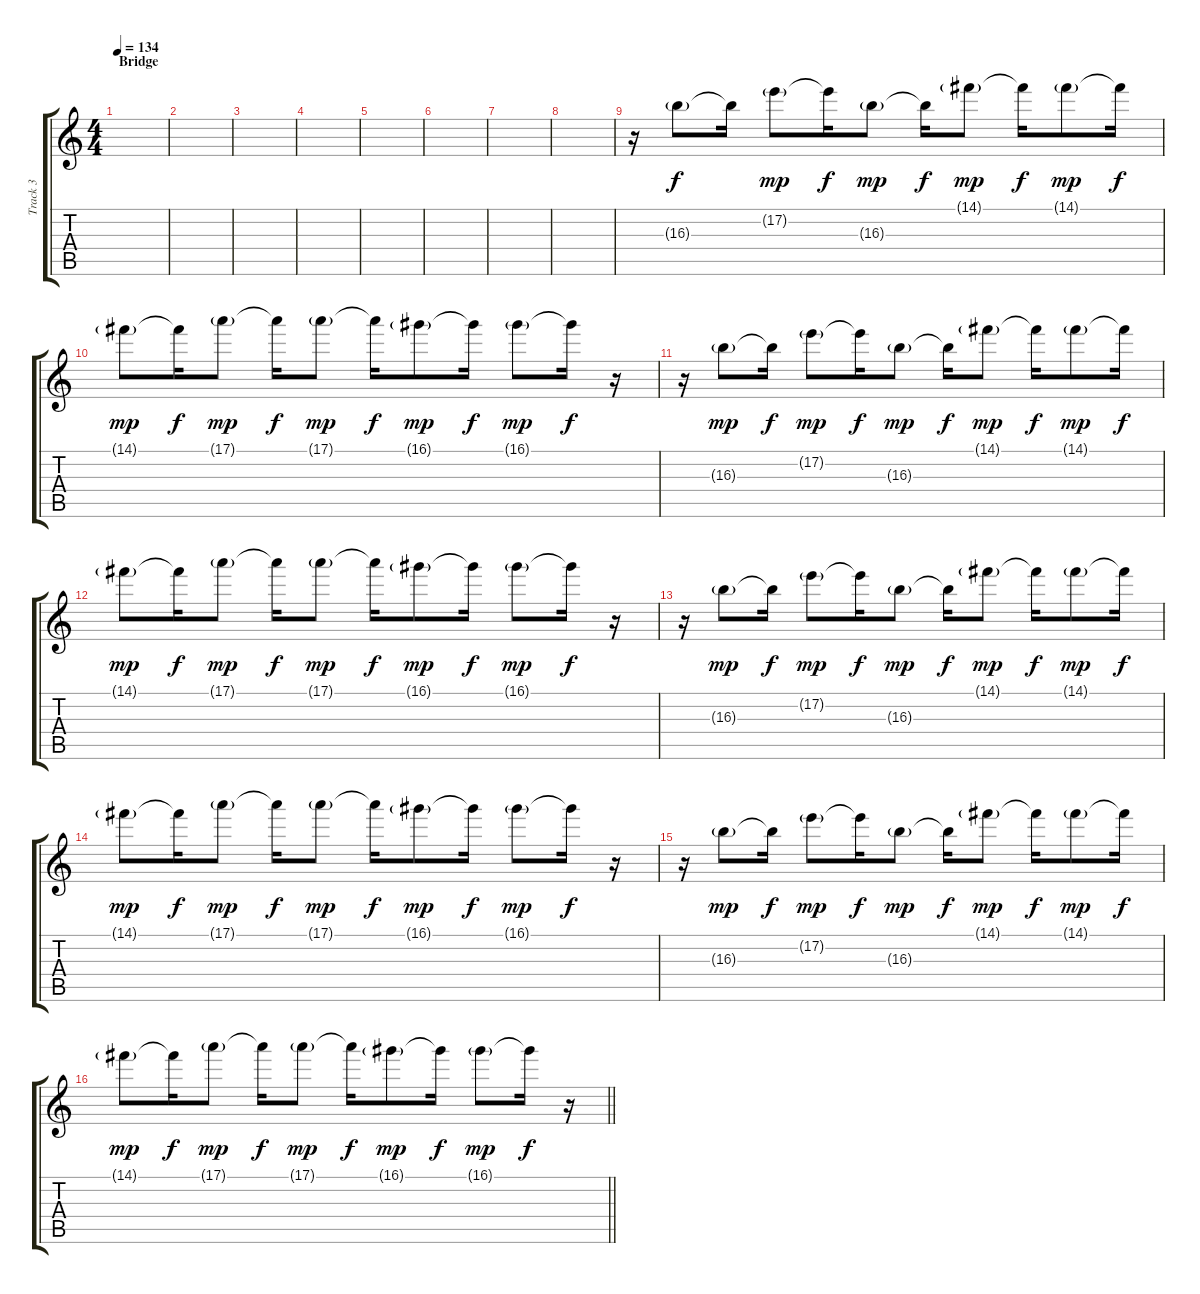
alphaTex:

\track ("Track 3" "Track 3") {instrument overdrivenguitar}
\staff {score tabs}
\tuning (E4 B3 G3 D3 A2 E2) {hide}
\ts (4 4)
\section ("" "Bridge")
\tempo 134
\clef g2
\ks c
|
|
|
|
|
|
|
|
r.16 16.3{g}.8 16.3{t}.16{dy f} 17.2{g}.8{dy mp} 17.2{t}.16{dy f} 16.3{g}.8{dy mp} 16.3{t}.16{dy f} 14.1{g}.8{dy mp} 14.1{t}.16{dy f} 14.1{g}.8{dy mp} 14.1{t}.16{dy f} |
14.1{g}.8{dy mp} 14.1{t}.16{dy f} 17.1{g}.8{dy mp} 17.1{t}.16{dy f} 17.1{g}.8{dy mp} 17.1{t}.16{dy f} 16.1{g}.8{dy mp} 16.1{t}.16{dy f} 16.1{g}.8{dy mp} 16.1{t}.16{dy f} r.16 |
r.16 16.3{g}.8{dy mp} 16.3{t}.16{dy f} 17.2{g}.8{dy mp} 17.2{t}.16{dy f} 16.3{g}.8{dy mp} 16.3{t}.16{dy f} 14.1{g}.8{dy mp} 14.1{t}.16{dy f} 14.1{g}.8{dy mp} 14.1{t}.16{dy f} |
14.1{g}.8{dy mp} 14.1{t}.16{dy f} 17.1{g}.8{dy mp} 17.1{t}.16{dy f} 17.1{g}.8{dy mp} 17.1{t}.16{dy f} 16.1{g}.8{dy mp} 16.1{t}.16{dy f} 16.1{g}.8{dy mp} 16.1{t}.16{dy f} r.16 |
r.16 16.3{g}.8{dy mp} 16.3{t}.16{dy f} 17.2{g}.8{dy mp} 17.2{t}.16{dy f} 16.3{g}.8{dy mp} 16.3{t}.16{dy f} 14.1{g}.8{dy mp} 14.1{t}.16{dy f} 14.1{g}.8{dy mp} 14.1{t}.16{dy f} |
14.1{g}.8{dy mp} 14.1{t}.16{dy f} 17.1{g}.8{dy mp} 17.1{t}.16{dy f} 17.1{g}.8{dy mp} 17.1{t}.16{dy f} 16.1{g}.8{dy mp} 16.1{t}.16{dy f} 16.1{g}.8{dy mp} 16.1{t}.16{dy f} r.16 |
r.16 16.3{g}.8{dy mp} 16.3{t}.16{dy f} 17.2{g}.8{dy mp} 17.2{t}.16{dy f} 16.3{g}.8{dy mp} 16.3{t}.16{dy f} 14.1{g}.8{dy mp} 14.1{t}.16{dy f} 14.1{g}.8{dy mp} 14.1{t}.16{dy f} |
\barLineRight lightlight
14.1{g}.8{dy mp} 14.1{t}.16{dy f} 17.1{g}.8{dy mp} 17.1{t}.16{dy f} 17.1{g}.8{dy mp} 17.1{t}.16{dy f} 16.1{g}.8{dy mp} 16.1{t}.16{dy f} 16.1{g}.8{dy mp} 16.1{t}.16{dy f} r.16
